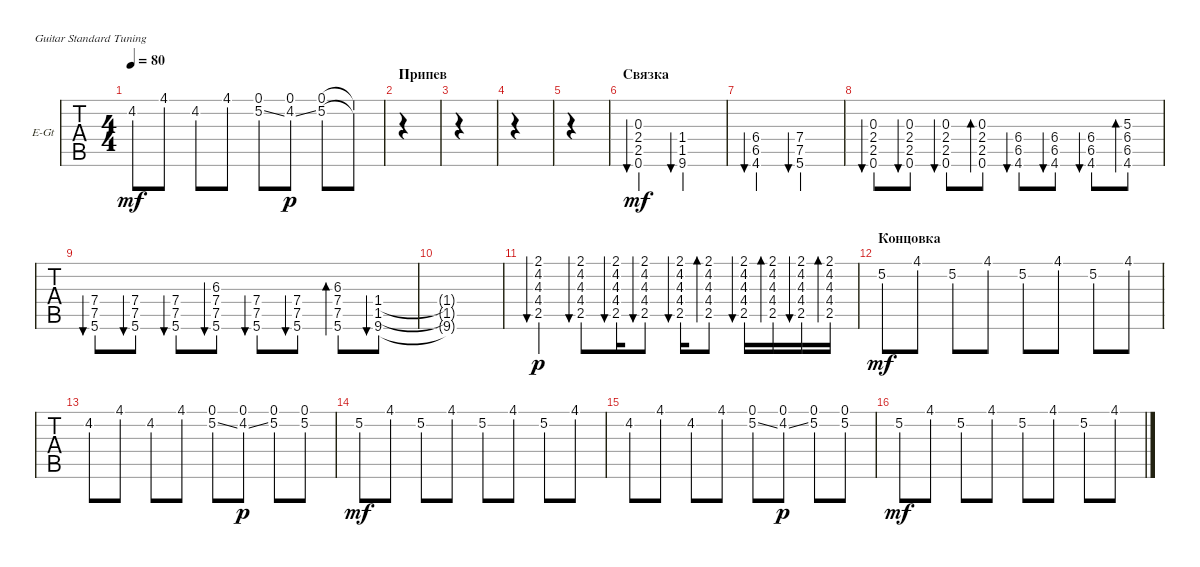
\defaultSystemsLayout 4
\bracketExtendMode groupsimilarinstruments
\firstSystemTrackNameOrientation horizontal
\otherSystemsTrackNameOrientation horizontal
\track ("Guitar Overdrive" "E-Gt") {instrument distortionguitar}
\staff {tabs}
\tuning (E4 B3 G3 D3 A2 E2)
\ts (4 4)
\tempo 80
\clef g2
\ks c
4.2.8{dy mf} 4.1.8 4.2.8 4.1.8 (5.2{ss} 0.1).8 (4.2{ss} 0.1).8{dy p} (5.2 0.1).8 (5.2{t} 0.1{t}).8 |
\section ("" "Припев")
|
|
|
|
\section ("" "Связка")
(0.6 2.5 2.4 0.3).2{bu 30 dy mf} (9.6 1.5 1.4).2{bu 30} |
(4.6 6.5 6.4).2{bu 30} (5.6 7.5 7.4).2{bu 30} |
(0.6 2.5 2.4 0.3).8{bu 30} (0.6 2.5 2.4 0.3).8{bu 30} (0.6 2.5 2.4 0.3).8{bu 30} (0.6 2.5 2.4 0.3).8{bd 30} (4.6 6.5 6.4).8{bu 30} (4.6 6.5 6.4).8{bu 30} (4.6 6.5 6.4).8{bu 30} (4.6 6.5 6.4 5.3).8{bd 30} |
(5.6 7.5 7.4).8{bu 30} (5.6 7.5 7.4).8{bu 30} (5.6 7.5 7.4).8{bu 30} (5.6 7.5 7.4 6.3).8{bu 30} (5.6 7.5 7.4).8{bu 30} (5.6 7.5 7.4).8{bu 30} (5.6 7.5 7.4 6.3).8{bd 30} (9.6 1.5 1.4).8{bu 30} |
(9.6{t} 1.5{t} 1.4{t}).1 |
(2.5 4.4 4.3 4.2 2.1).4{bu 30 dy p} (2.5 4.4 4.3 4.2 2.1).8{bu 30} (2.5 4.4 4.3 4.2 2.1).16{bu 30} (2.5 4.4 4.3 4.2 2.1).8{bu 30} (2.5 4.4 4.3 4.2 2.1).16{bu 30} (2.5 4.4 4.3 4.2 2.1).8{bd 30} (2.5 4.4 4.3 4.2 2.1).16{bu 30} (2.5 4.4 4.3 4.2 2.1).16{bd 30} (2.5 4.4 4.3 4.2 2.1).16{bu 30} (2.5 4.4 4.3 4.2 2.1).16{bd 30} |
\section ("" "Концовка")
5.2.8{dy mf} 4.1.8 5.2.8 4.1.8 5.2.8 4.1.8 5.2.8 4.1.8 |
4.2.8 4.1.8 4.2.8 4.1.8 (5.2{ss} 0.1).8 (4.2{ss} 0.1).8{dy p} (5.2 0.1).8 (5.2 0.1).8 |
5.2.8{dy mf} 4.1.8 5.2.8 4.1.8 5.2.8 4.1.8 5.2.8 4.1.8 |
4.2.8 4.1.8 4.2.8 4.1.8 (5.2{ss} 0.1).8 (4.2{ss} 0.1).8{dy p} (5.2 0.1).8 (5.2 0.1).8 |
5.2.8{dy mf} 4.1.8 5.2.8 4.1.8 5.2.8 4.1.8 5.2.8 4.1.8
